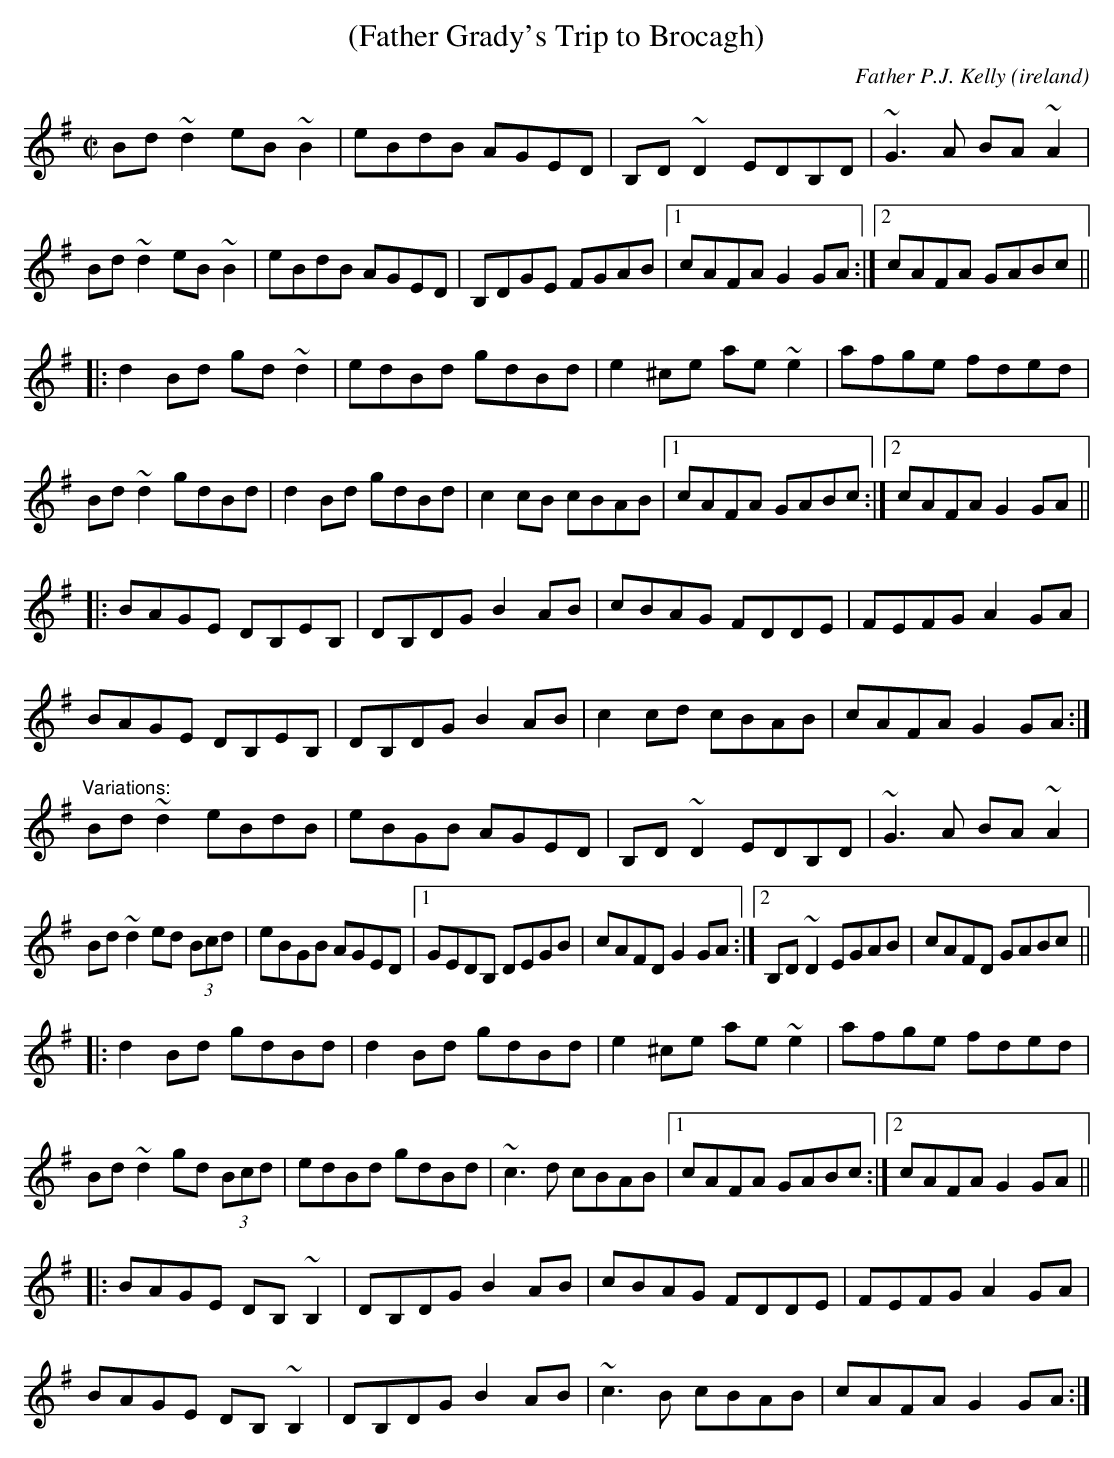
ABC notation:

X:1
T:(Father Grady's Trip to Brocagh)
O:ireland
C:Father P.J. Kelly
M:C|
K:G
Bd~d2 eB~B2|eBdB AGED|B,D~D2 EDB,D|~G3A BA~A2|
Bd~d2 eB~B2|eBdB AGED|B,DGE FGAB|1 cAFA G2GA:|2 cAFA GABc||
|:d2Bd gd~d2|edBd gdBd|e2^ce ae~e2|afge fded|
Bd~d2 gdBd|d2Bd gdBd|c2cB cBAB|1 cAFA GABc:|2 cAFA G2GA||
|:BAGE DB,EB,|DB,DG B2AB|cBAG FDDE|FEFG A2GA|
BAGE DB,EB,|DB,DG B2AB|c2cd cBAB|cAFA G2GA:|
"Variations:"
Bd~d2 eBdB|eBGB AGED|B,D~D2 EDB,D|~G3A BA~A2|
Bd~d2 ed (3Bcd|eBGB AGED|1 GEDB, DEGB|cAFD G2GA:|2 B,D~D2 EGAB|cAFD GABc||
|:d2Bd gdBd|d2Bd gdBd|e2^ce ae~e2|afge fded|
Bd~d2 gd (3Bcd|edBd gdBd|~c3d cBAB|1 cAFA GABc:|2 cAFA G2GA||
|:BAGE DB,~B,2|DB,DG B2AB|cBAG FDDE|FEFG A2GA|
BAGE DB,~B,2|DB,DG B2AB|~c3B cBAB|cAFA G2GA:|
